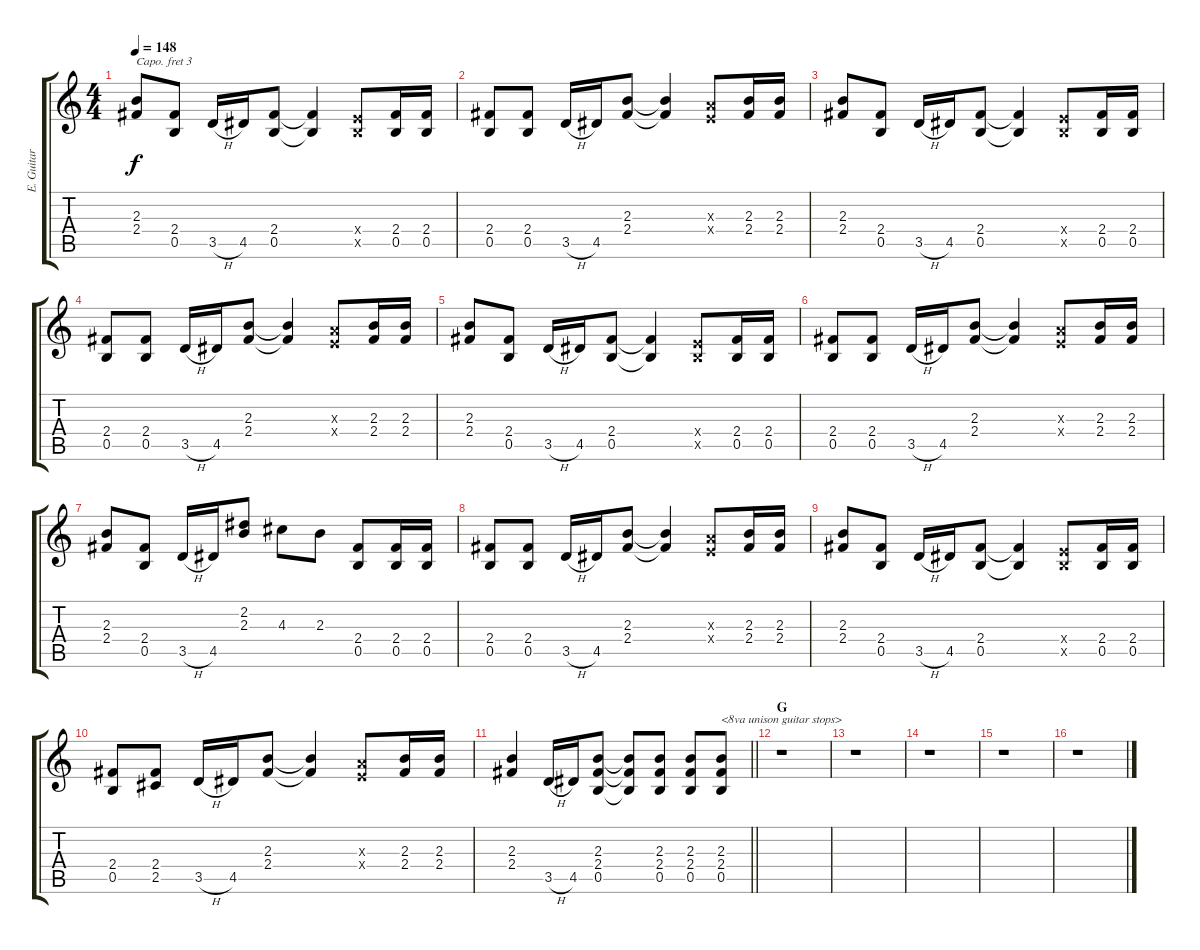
\track ("E. Guitar IV 1" "E. Guitar ") {instrument overdrivenguitar}
\staff {score tabs}
\capo 3
\tuning (Eb4 Bb3 Gb3 Db3 Ab2 Eb2) {hide}
\ts (4 4)
\tempo 148
\clef g2
\ks c
(2.3 2.4).8{dy f} (2.4 0.5).8 3.5{h}.16 4.5.16 (2.4 0.5).8 (2.4{t} 0.5{t}).4 (0.4{x} 0.5{x}).8 (2.4 0.5).16 (2.4 0.5).16 |
(2.4 0.5).8 (2.4 0.5).8 3.5{h}.16 4.5.16 (2.3 2.4).8 (2.3{t} 2.4{t}).4 (0.3{x} 0.4{x}).8 (2.3 2.4).16 (2.3 2.4).16 |
(2.3 2.4).8 (2.4 0.5).8 3.5{h}.16 4.5.16 (2.4 0.5).8 (2.4{t} 0.5{t}).4 (0.4{x} 0.5{x}).8 (2.4 0.5).16 (2.4 0.5).16 |
(2.4 0.5).8 (2.4 0.5).8 3.5{h}.16 4.5.16 (2.3 2.4).8 (2.3{t} 2.4{t}).4 (0.3{x} 0.4{x}).8 (2.3 2.4).16 (2.3 2.4).16 |
(2.3 2.4).8 (2.4 0.5).8 3.5{h}.16 4.5.16 (2.4 0.5).8 (2.4{t} 0.5{t}).4 (0.4{x} 0.5{x}).8 (2.4 0.5).16 (2.4 0.5).16 |
(2.4 0.5).8 (2.4 0.5).8 3.5{h}.16 4.5.16 (2.3 2.4).8 (2.3{t} 2.4{t}).4 (0.3{x} 0.4{x}).8 (2.3 2.4).16 (2.3 2.4).16 |
(2.3 2.4).8 (2.4 0.5).8 3.5{h}.16 4.5.16 (2.2 2.3).8 4.3.8 2.3.8 (2.4 0.5).8 (2.4 0.5).16 (2.4 0.5).16 |
(2.4 0.5).8 (2.4 0.5).8 3.5{h}.16 4.5.16 (2.3 2.4).8 (2.3{t} 2.4{t}).4 (0.3{x} 0.4{x}).8 (2.3 2.4).16 (2.3 2.4).16 |
(2.3 2.4).8 (2.4 0.5).8 3.5{h}.16 4.5.16 (2.4 0.5).8 (2.4{t} 0.5{t}).4 (0.4{x} 0.5{x}).8 (2.4 0.5).16 (2.4 0.5).16 |
(2.4 0.5).8 (2.4 2.5).8 3.5{h}.16 4.5.16 (2.3 2.4).8 (2.3{t} 2.4{t}).4 (0.3{x} 0.4{x}).8 (2.3 2.4).16 (2.3 2.4).16 |
\barLineRight lightlight
(2.3 2.4).4 3.5{h}.16 4.5.16 (2.3 2.4 0.5).8 (2.3{t} 2.4{t} 0.5{t}).8 (2.3 2.4 0.5).8 (2.3 2.4 0.5).8 (2.3 2.4 0.5).8{txt "<8va unison guitar stops>"} |
\section ("" "G")
r.1 |
r.1 |
r.1 |
r.1 |
r.1
